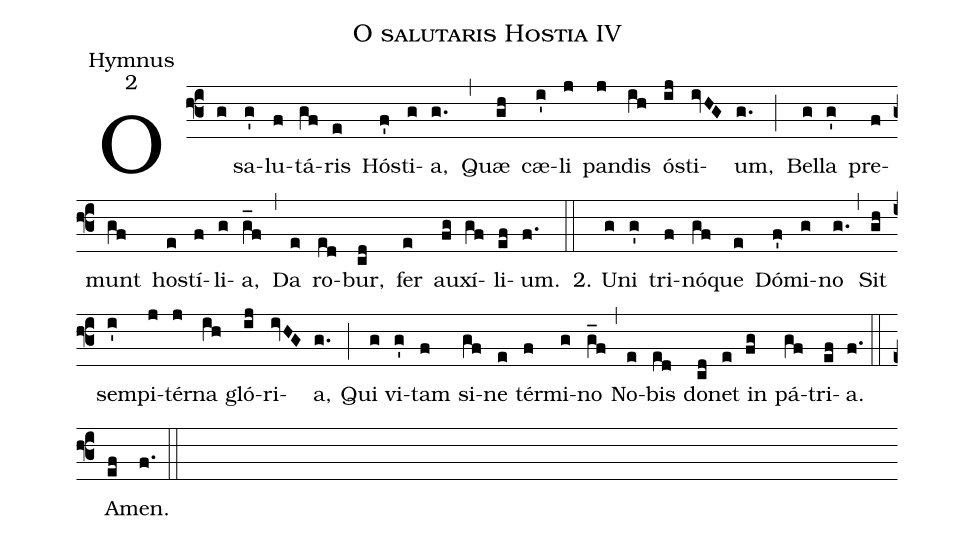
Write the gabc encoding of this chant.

name: O salutaris Hostia IV;
office-part: Hymnus;
mode: 2;
%%
(f3) O(g) sa(g')lu(f)tá(gf)ris(e) Hós(f')ti(g)a,(g.) (,) Quæ(gh) cæ(i')li(j) pan(j)dis(ih) ós(ij)ti(ivHG)um,(g.) (;) Bel(g)la(g') pre(f)munt(gf) hos(e)tí(f)li(g)a,(g_f) (,) Da(e) ro(ed)bur,(cd) fer(e) au(fg)xí(gf)li(ef)um.(f.) (::)
2. U(g)ni(g') tri(f)nó(gf)que(e) Dó(f')mi(g)no(g.) (,) Sit(gh) sem(i')pi(j)tér(j)na(ih) gló(ij)ri(ivHG)a,(g.) (;) Qui(g) vi(g')tam(f) si(gf)ne(e) tér(f)mi(g)no(g_f) (,) No(e)bis(ed) do(cd)net(e) in(fg) pá(gf)tri(ef)a.(f.) (::)
A(ef)men.(f.) (::)
